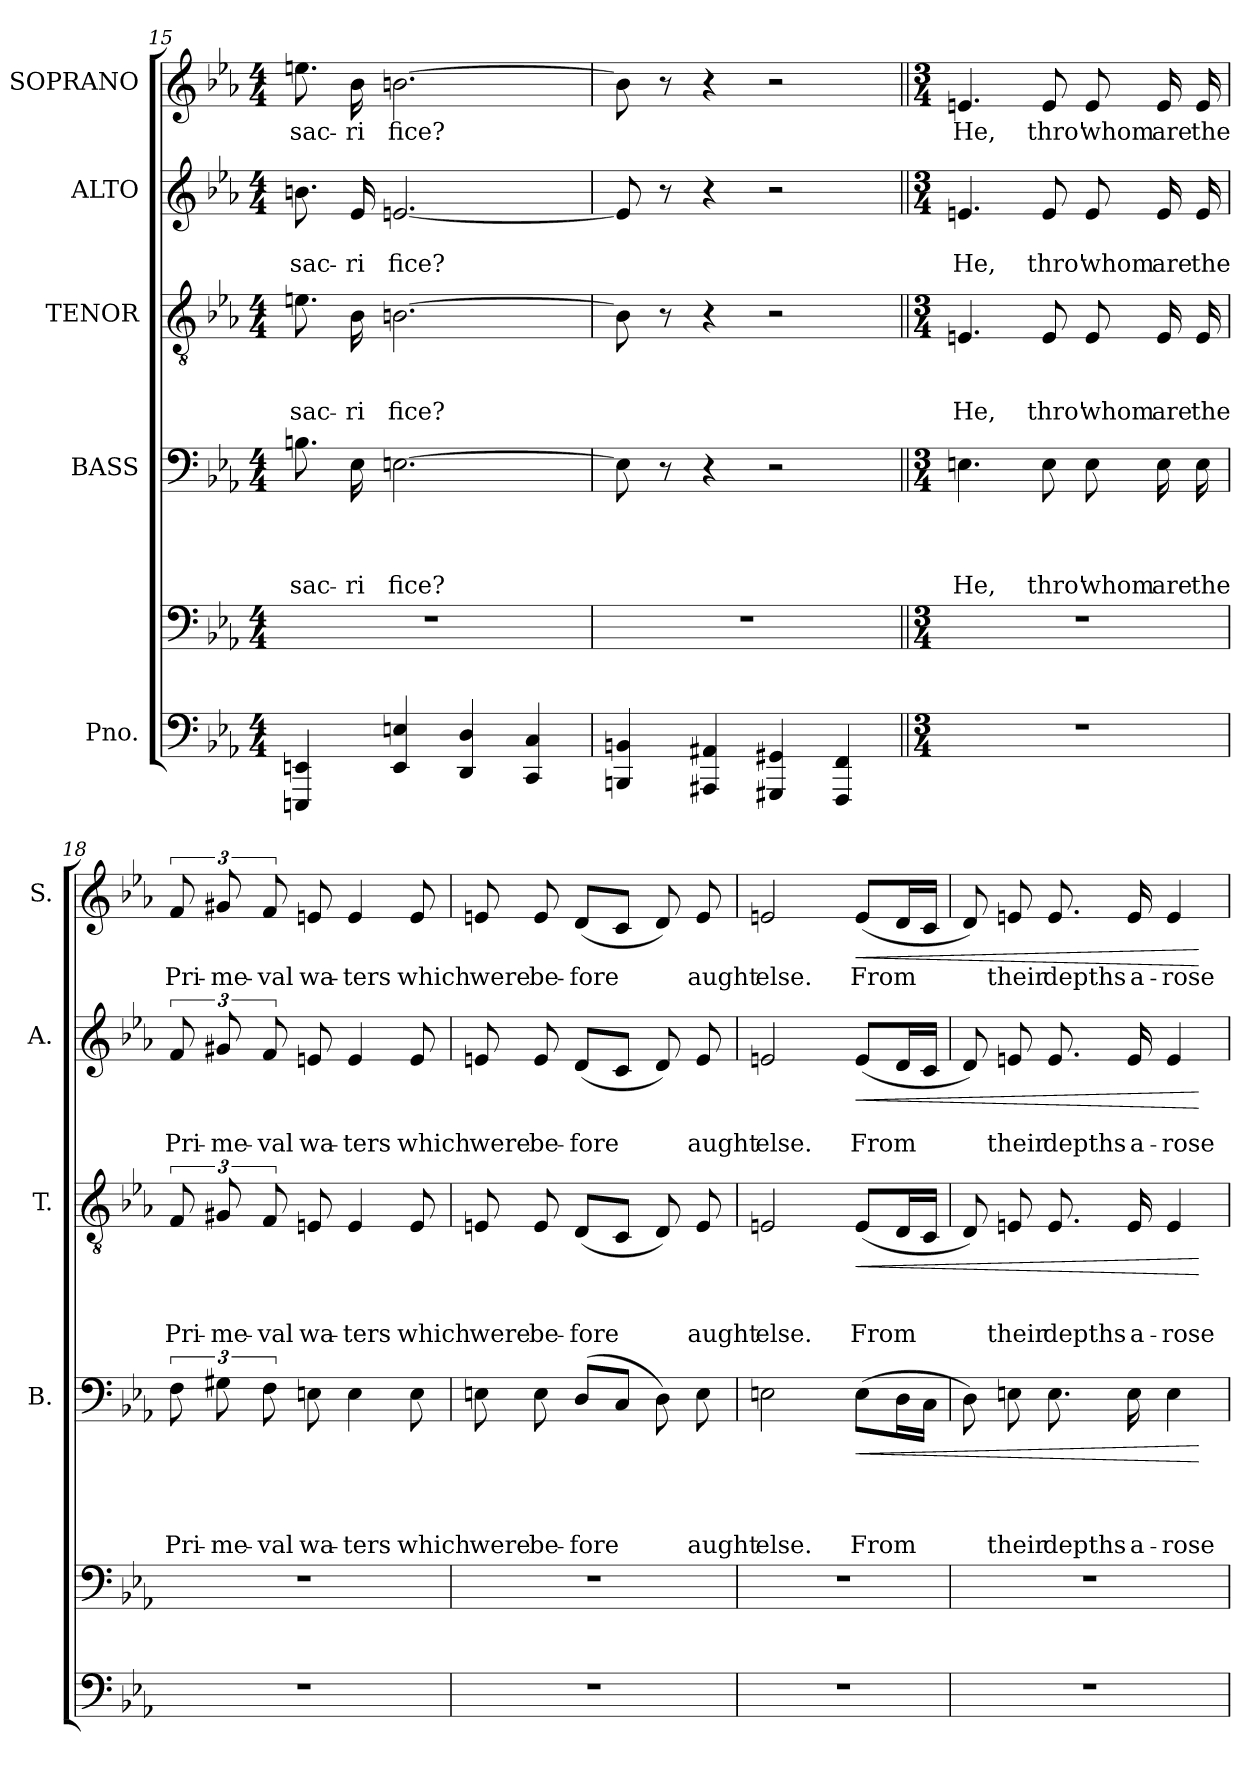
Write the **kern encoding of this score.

**kern	**kern	**kern	**text	**text	**text	**text	**dynam	**kern	**text	**text	**text	**dynam	**kern	**text	**text	**dynam	**kern	**text	**dynam
*part5	*part5	*part4	*part4	*part4	*part4	*part4	*part4	*part3	*part3	*part3	*part3	*part3	*part2	*part2	*part2	*part2	*part1	*part1	*part1
*staff6	*staff5	*staff4	*staff4	*staff4	*staff4	*staff4	*staff4	*staff3	*staff3	*staff3	*staff3	*staff3	*staff2	*staff2	*staff2	*staff2	*staff1	*staff1	*staff1
*I"Pno.	*	*I"BASS	*	*	*	*	*	*I"TENOR	*	*	*	*	*I"ALTO	*	*	*	*I"SOPRANO	*	*
*	*	*I'B.	*	*	*	*	*	*I'T.	*	*	*	*	*I'A.	*	*	*	*I'S.	*	*
*clefF4	*clefF4	*clefF4	*	*	*	*	*	*clefGv2	*	*	*	*	*clefG2	*	*	*	*clefG2	*	*
*k[b-e-a-]	*k[b-e-a-]	*k[b-e-a-]	*	*	*	*	*	*k[b-e-a-]	*	*	*	*	*k[b-e-a-]	*	*	*	*k[b-e-a-]	*	*
*E-:	*E-:	*E-:	*	*	*	*	*	*E-:	*	*	*	*	*E-:	*	*	*	*E-:	*	*
*M4/4	*M4/4	*M4/4	*	*	*	*	*	*M4/4	*	*	*	*	*M4/4	*	*	*	*M4/4	*	*
=15	=15	=15	=15	=15	=15	=15	=15	=15	=15	=15	=15	=15	=15	=15	=15	=15	=15	=15	=15
!	!	!	!	!	!	!LO:LY:b	!	!	!	!	!LO:LY:b	!	!	!	!LO:LY:b	!	!	!LO:LY:b	!
4EEEn/ 4EEn/	1r	8.Bn\	.	.	.	sac-	.	8.en\	.	.	sac-	.	8.bn\	.	sac-	.	8.een\	sac-	.
!	!	!	!	!	!	!LO:LY:b	!	!	!	!	!LO:LY:b	!	!	!	!LO:LY:b	!	!	!LO:LY:b	!
.	.	16E-\	.	.	.	-ri	.	16B-\	.	.	-ri	.	16e-/	.	-ri	.	16b-\	-ri	.
!	!	!	!	!	!	!LO:LY:b	!	!	!	!	!LO:LY:b	!	!	!	!LO:LY:b	!	!	!LO:LY:b	!
4EE/ 4En/	.	[>2.En\	.	.	.	fice?	.	[>2.Bn\	.	.	fice?	.	[<2.en/	.	fice?	.	[>2.bn\	fice?	.
4DD/ 4D/	.	.	.	.	.	.	.	.	.	.	.	.	.	.	.	.	.	.	.
4CC/ 4C/	.	.	.	.	.	.	.	.	.	.	.	.	.	.	.	.	.	.	.
=16	=16	=16	=16	=16	=16	=16	=16	=16	=16	=16	=16	=16	=16	=16	=16	=16	=16	=16	=16
4BBBn/ 4BBn/	1r	8E\]	.	.	.	.	.	8B\]	.	.	.	.	8e/]	.	.	.	8b\]	.	.
.	.	8r	.	.	.	.	.	8r	.	.	.	.	8r	.	.	.	8r	.	.
4AAA#X/ 4AA#X/	.	4r	.	.	.	.	.	4r	.	.	.	.	4r	.	.	.	4r	.	.
4GGG#X/ 4GG#X/	.	2r	.	.	.	.	.	2r	.	.	.	.	2r	.	.	.	2r	.	.
4FFF/ 4FF/	.	.	.	.	.	.	.	.	.	.	.	.	.	.	.	.	.	.	.
=17||	=17||	=17||	=17||	=17||	=17||	=17||	=17||	=17||	=17||	=17||	=17||	=17||	=17||	=17||	=17||	=17||	=17||	=17||	=17||
*M3/4	*M3/4	*M3/4	*	*	*	*	*	*M3/4	*	*	*	*	*M3/4	*	*	*	*M3/4	*	*
!LO:N:vis=1	!LO:N:vis=1	!	!	!	!	!LO:LY:b	!	!	!	!	!LO:LY:b	!	!	!	!LO:LY:b	!	!	!LO:LY:b	!
2.r	2.r	4.En\	.	.	.	He,	.	4.En/	.	.	He,	.	4.en/	.	He,	.	4.en/	He,	.
!	!	!	!	!	!	!LO:LY:b	!	!	!	!	!LO:LY:b	!	!	!	!LO:LY:b	!	!	!LO:LY:b	!
.	.	8E\	.	.	.	thro'	.	8E/	.	.	thro'	.	8e/	.	thro'	.	8e/	thro'	.
!	!	!	!	!	!	!LO:LY:b	!	!	!	!	!LO:LY:b	!	!	!	!LO:LY:b	!	!	!LO:LY:b	!
.	.	8E\	.	.	.	whom	.	8E/	.	.	whom	.	8e/	.	whom	.	8e/	whom	.
!	!	!	!	!	!	!LO:LY:b	!	!	!	!	!LO:LY:b	!	!	!	!LO:LY:b	!	!	!LO:LY:b	!
.	.	16E\	.	.	.	are	.	16E/	.	.	are	.	16e/	.	are	.	16e/	are	.
!	!	!	!	!	!	!LO:LY:b	!	!	!	!	!LO:LY:b	!	!	!	!LO:LY:b	!	!	!LO:LY:b	!
.	.	16E\	.	.	.	the	.	16E/	.	.	the	.	16e/	.	the	.	16e/	the	.
!!LO:LB:g=z
=18	=18	=18	=18	=18	=18	=18	=18	=18	=18	=18	=18	=18	=18	=18	=18	=18	=18	=18	=18
!LO:N:vis=1	!LO:N:vis=1	!	!	!	!	!LO:LY:b	!	!	!	!	!LO:LY:b	!	!	!	!LO:LY:b	!	!	!LO:LY:b	!
2.r	2.r	12F\	.	.	.	Pri-	.	12F/	.	.	Pri-	.	12f/	.	Pri-	.	12f/	Pri-	.
!	!	!	!	!	!	!LO:LY:b	!	!	!	!	!LO:LY:b	!	!	!	!LO:LY:b	!	!	!LO:LY:b	!
.	.	12G#X\	.	.	.	-me-	.	12G#X/	.	.	-me-	.	12g#X/	.	-me-	.	12g#X/	-me-	.
!	!	!	!	!	!	!LO:LY:b:rj	!	!	!	!	!LO:LY:b:rj	!	!	!	!LO:LY:b:rj	!	!	!LO:LY:b:rj	!
.	.	12F\	.	.	.	-val	.	12F/	.	.	-val	.	12f/	.	-val	.	12f/	-val	.
!	!	!	!	!	!	!LO:LY:b	!	!	!	!	!LO:LY:b	!	!	!	!LO:LY:b	!	!	!LO:LY:b	!
.	.	8En\	.	.	.	wa-	.	8En/	.	.	wa-	.	8en/	.	wa-	.	8en/	wa-	.
!	!	!	!	!	!	!LO:LY:b	!	!	!	!	!LO:LY:b	!	!	!	!LO:LY:b	!	!	!LO:LY:b	!
.	.	4E\	.	.	.	-ters	.	4E/	.	.	-ters	.	4e/	.	-ters	.	4e/	-ters	.
!	!	!	!	!	!	!LO:LY:b	!	!	!	!	!LO:LY:b	!	!	!	!LO:LY:b	!	!	!LO:LY:b	!
.	.	8E\	.	.	.	which	.	8E/	.	.	which	.	8e/	.	which	.	8e/	which	.
=19	=19	=19	=19	=19	=19	=19	=19	=19	=19	=19	=19	=19	=19	=19	=19	=19	=19	=19	=19
!LO:N:vis=1	!LO:N:vis=1	!	!	!	!	!LO:LY:b	!	!	!	!	!LO:LY:b	!	!	!	!LO:LY:b	!	!	!LO:LY:b	!
2.r	2.r	8En\	.	.	.	were	.	8En/	.	.	were	.	8en/	.	were	.	8en/	were	.
!	!	!	!	!	!	!LO:LY:b	!	!	!	!	!LO:LY:b	!	!	!	!LO:LY:b	!	!	!LO:LY:b	!
.	.	8E\	.	.	.	be-	.	8E/	.	.	be-	.	8e/	.	be-	.	8e/	be-	.
!	!	!	!	!	!	!LO:LY:b	!	!	!	!	!LO:LY:b	!	!	!	!LO:LY:b	!	!	!LO:LY:b	!
.	.	(>8D/L	.	.	.	-fore	.	(<8D/L	.	.	-fore	.	(<8d/L	.	-fore	.	(<8d/L	-fore	.
.	.	8C/J	.	.	.	.	.	8C/J	.	.	.	.	8c/J	.	.	.	8c/J	.	.
.	.	8D\)	.	.	.	.	.	8D/)	.	.	.	.	8d/)	.	.	.	8d/)	.	.
!	!	!	!	!	!	!LO:LY:b	!	!	!	!	!LO:LY:b	!	!	!	!LO:LY:b	!	!	!LO:LY:b	!
.	.	8E\	.	.	.	aught	.	8E/	.	.	aught	.	8e/	.	aught	.	8e/	aught	.
=20	=20	=20	=20	=20	=20	=20	=20	=20	=20	=20	=20	=20	=20	=20	=20	=20	=20	=20	=20
!LO:N:vis=1	!LO:N:vis=1	!	!	!	!	!LO:LY:b	!	!	!	!	!LO:LY:b	!	!	!	!LO:LY:b	!	!	!LO:LY:b	!
2.r	2.r	2En\	.	.	.	else.	.	2En/	.	.	else.	.	2en/	.	else.	.	2en/	else.	.
!	!	!	!	!	!	!LO:LY:b	!LO:HP:b	!	!	!	!LO:LY:b	!LO:HP:b	!	!	!LO:LY:b	!LO:HP:b	!	!LO:LY:b	!LO:HP:b
.	.	(>8E\L	.	.	.	From	<	(<8E/L	.	.	From	<	(<8e/L	.	From	<	(<8e/L	From	<
.	.	16D\L	.	.	.	.	.	16D/L	.	.	.	.	16d/L	.	.	.	16d/L	.	.
.	.	16C\JJ	.	.	.	.	.	16C/JJ	.	.	.	.	16c/JJ	.	.	.	16c/JJ	.	.
=21	=21	=21	=21	=21	=21	=21	=21	=21	=21	=21	=21	=21	=21	=21	=21	=21	=21	=21	=21
!LO:N:vis=1	!LO:N:vis=1	!	!	!	!	!	!	!	!	!	!	!	!	!	!	!	!	!	!
2.r	2.r	8D\)	.	.	.	.	.	8D/)	.	.	.	.	8d/)	.	.	.	8d/)	.	.
!	!	!	!	!	!	!LO:LY:b	!	!	!	!	!LO:LY:b	!	!	!	!LO:LY:b	!	!	!LO:LY:b	!
.	.	8En\	.	.	.	their	.	8En/	.	.	their	.	8en/	.	their	.	8en/	their	.
!	!	!	!	!	!	!LO:LY:b	!	!	!	!	!LO:LY:b	!	!	!	!LO:LY:b	!	!	!LO:LY:b	!
.	.	8.E\	.	.	.	depths	.	8.E/	.	.	depths	.	8.e/	.	depths	.	8.e/	depths	.
!	!	!	!	!	!	!LO:LY:b	!	!	!	!	!LO:LY:b	!	!	!	!LO:LY:b	!	!	!LO:LY:b	!
.	.	16E\	.	.	.	a-	.	16E/	.	.	a-	.	16e/	.	a-	.	16e/	a-	.
!	!	!	!	!	!	!LO:LY:b	!	!	!	!	!LO:LY:b	!	!	!	!LO:LY:b	!	!	!LO:LY:b	!
.	.	4E\	.	.	.	-rose	.	4E/	.	.	-rose	.	4e/	.	-rose	.	4e/	-rose	.
.	.	.	.	.	.	.	[	.	.	.	.	[	.	.	.	[	.	.	[
=	=	=	=	=	=	=	=	=	=	=	=	=	=	=	=	=	=	=	=
*-	*-	*-	*-	*-	*-	*-	*-	*-	*-	*-	*-	*-	*-	*-	*-	*-	*-	*-	*-
